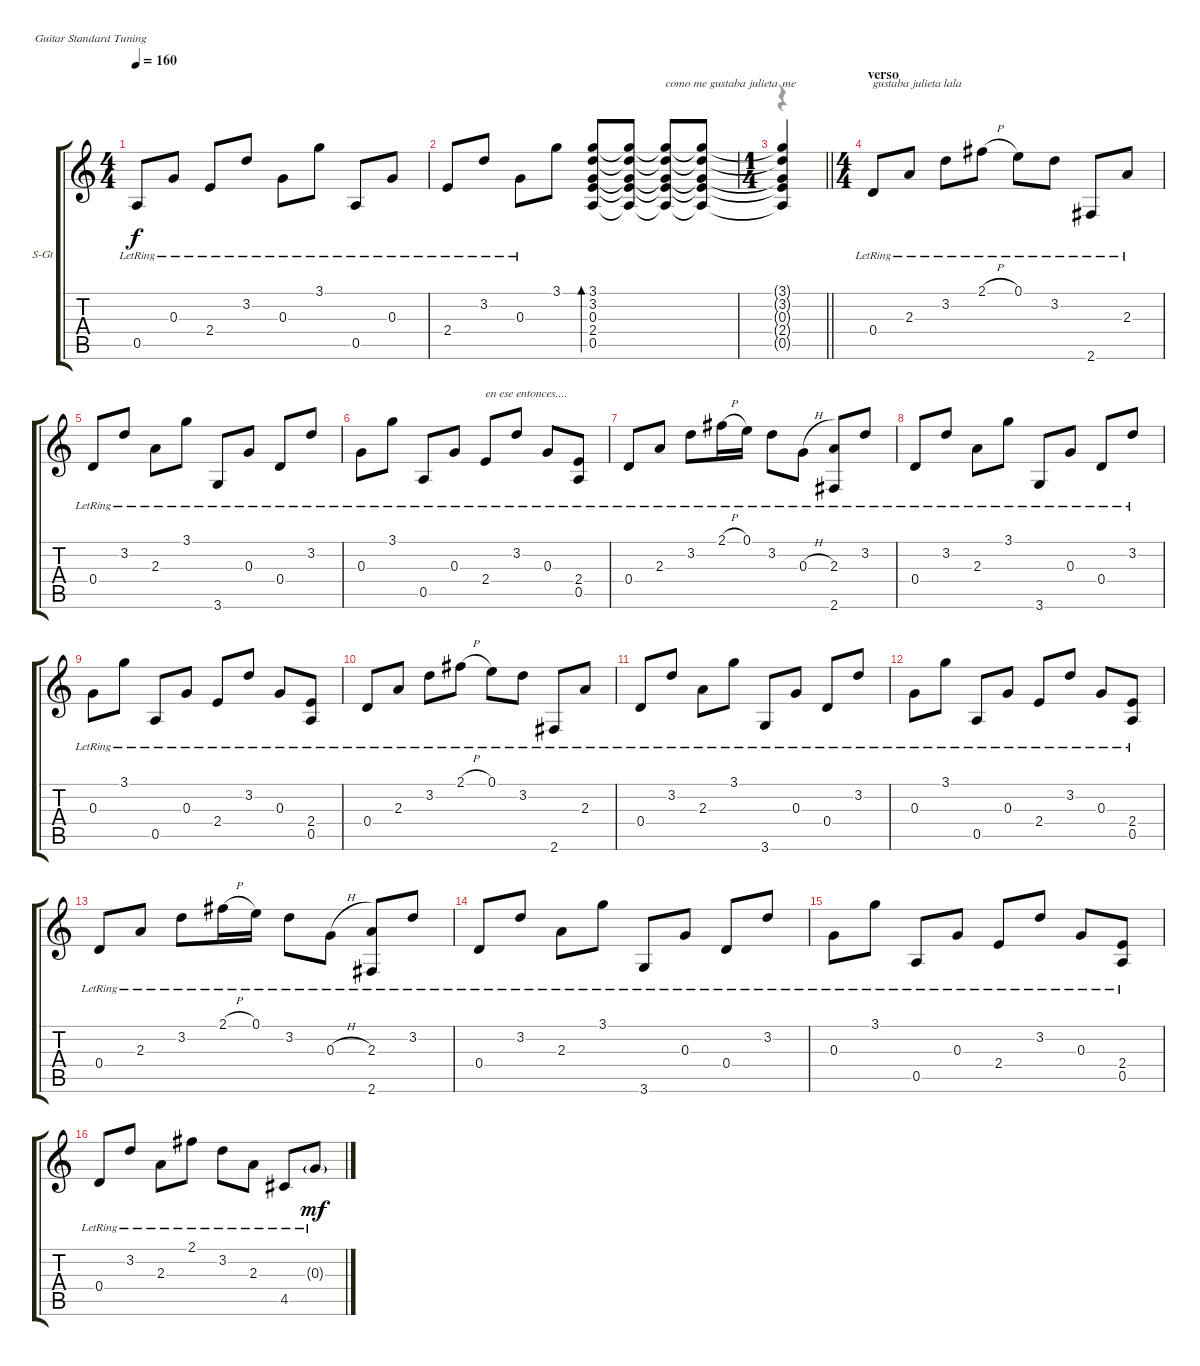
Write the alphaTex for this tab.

\bracketExtendMode groupsimilarinstruments
\firstSystemTrackNameOrientation horizontal
\otherSystemsTrackNameOrientation horizontal
\track ("Pista 1" "S-Gt") {instrument acousticguitarsteel}
\staff {score tabs}
\tuning (E4 B3 G3 D3 A2 E2)
\voice
\ts (4 4)
\tempo 160
\clef g2
\ks c
0.5{lr}.8{dy f} 0.3{lr}.8 2.4{lr}.8 3.2{lr}.8 0.3{lr}.8 3.1{lr}.8 0.5{lr}.8 0.3{lr}.8 |
2.4{lr}.8 3.2{lr}.8 0.3{lr}.8 3.1.8 (3.1 3.2 0.3 2.4 0.5).8{bd 120} (3.2{t} 0.3{t} 2.4{t} 0.5{t} 3.1{t}).8 (3.2{t} 0.3{t} 2.4{t} 0.5{t} 3.1{t}).8{txt "como me gustaba julieta"} (3.2{t} 0.3{t} 2.4{t} 0.5{t} 3.1{t}).8 |
\ts (1 4)
\beaming (8 2)
\barLineRight lightlight
(3.1{t} 3.2{t} 0.3{t} 2.4{t} 0.5{t}).4{txt "me"} |
\ts (4 4)
\beaming (8 2 2 2 2)
\section ("" "verso")
0.4{lr}.8{txt "gustaba julieta lala"} 2.3{lr}.8 3.2{lr}.8 2.1{h lr}.8 0.1{lr}.8 3.2{lr}.8 2.6{lr}.8 2.3{lr}.8 |
0.4{lr}.8 3.2{lr}.8 2.3{lr}.8 3.1{lr}.8 3.6{lr}.8 0.3{lr}.8 0.4{lr}.8 3.2{lr}.8 |
0.3{lr}.8 3.1{lr}.8 0.5{lr}.8 0.3{lr}.8 2.4{lr}.8{txt "en ese entonces...."} 3.2{lr}.8 0.3{lr}.8 (2.4{lr} 0.5{lr}).8 |
0.4{lr}.8 2.3{lr}.8 3.2{lr}.8 2.1{h lr}.16 0.1{lr}.16 3.2{lr}.8 0.3{h lr}.8 (2.3{lr} 2.6).8 3.2{lr}.8 |
0.4{lr}.8 3.2{lr}.8 2.3{lr}.8 3.1{lr}.8 3.6{lr}.8 0.3{lr}.8 0.4{lr}.8 3.2{lr}.8 |
0.3{lr}.8 3.1{lr}.8 0.5{lr}.8 0.3{lr}.8 2.4{lr}.8 3.2{lr}.8 0.3{lr}.8 (2.4{lr} 0.5{lr}).8 |
0.4{lr}.8 2.3{lr}.8 3.2{lr}.8 2.1{h lr}.8 0.1{lr}.8 3.2{lr}.8 2.6{lr}.8 2.3{lr}.8 |
0.4{lr}.8 3.2{lr}.8 2.3{lr}.8 3.1{lr}.8 3.6{lr}.8 0.3{lr}.8 0.4{lr}.8 3.2{lr}.8 |
0.3{lr}.8 3.1{lr}.8 0.5{lr}.8 0.3{lr}.8 2.4{lr}.8 3.2{lr}.8 0.3{lr}.8 (2.4{lr} 0.5{lr}).8 |
0.4{lr}.8 2.3{lr}.8 3.2{lr}.8 2.1{h lr}.16 0.1{lr}.16 3.2{lr}.8 0.3{h lr}.8 (2.3{lr} 2.6).8 3.2{lr}.8 |
0.4{lr}.8 3.2{lr}.8 2.3{lr}.8 3.1{lr}.8 3.6{lr}.8 0.3{lr}.8 0.4{lr}.8 3.2{lr}.8 |
0.3{lr}.8 3.1{lr}.8 0.5{lr}.8 0.3{lr}.8 2.4{lr}.8 3.2{lr}.8 0.3{lr}.8 (2.4{lr} 0.5{lr}).8 |
0.4{lr}.8 3.2{lr}.8 2.3{lr}.8 2.1{lr}.8 3.2{lr}.8 2.3{lr}.8 4.5{lr}.8 0.3{g lr}.8{dy mf}
\voice
\clef g2
\ottava regular
\simile none
\ks c
|
|
\barLineRight lightlight
r.4{dy mf} |
|
|
|
|
|
|
|
|
|
|
|
|
